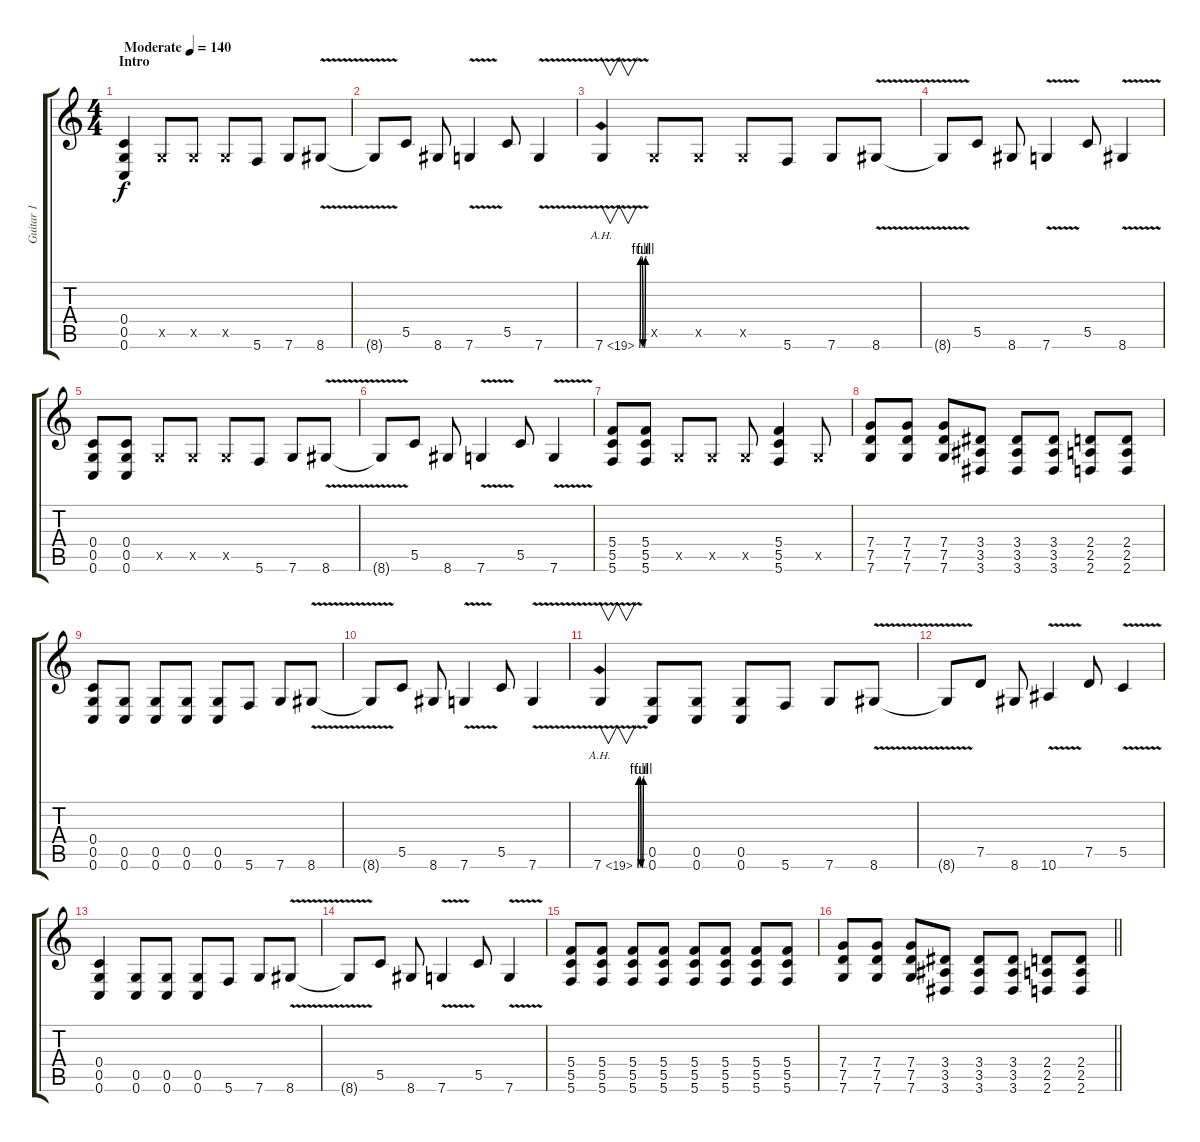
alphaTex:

\track ("Guitar 1" "Guitar 1") {instrument distortionguitar}
\staff {score tabs}
\tuning (D4 A3 F3 C3 G2 C2) {hide}
\ts (4 4)
\section ("" "Intro")
\tempo (140 "Moderate")
\clef g2
\ks c
(0.4 0.5 0.6).4{dy f instrument distortionguitar} 0.5{x}.8 0.5{x}.8 0.5{x}.8 5.6.8 7.6.8 8.6{v}.8 |
8.6{t}.8 5.5.8 8.6.8 7.6{v}.4 5.5.8 7.6{v}.4 |
7.6{be (custom 0 0 10 4 20 4 30 0 40 0 50 4 60 4) ah 12 v}.4{v} 0.5{x}.8 0.5{x}.8 0.5{x}.8 5.6.8 7.6.8 8.6{v}.8 |
8.6{t}.8 5.5.8 8.6.8 7.6{v}.4 5.5.8 8.6{v}.4 |
(0.4 0.5 0.6).8 (0.4 0.5 0.6).8 0.5{x}.8 0.5{x}.8 0.5{x}.8 5.6.8 7.6.8 8.6{v}.8 |
8.6{t}.8 5.5.8 8.6.8 7.6{v}.4 5.5.8 7.6{v}.4 |
(5.4 5.5 5.6).8 (5.4 5.5 5.6).8 0.5{x}.8 0.5{x}.8 0.5{x}.8 (5.4 5.5 5.6).4 0.5{x}.8 |
(7.4 7.5 7.6).8 (7.4 7.5 7.6).8 (7.4 7.5 7.6).8 (3.4 3.5 3.6).8 (3.4 3.5 3.6).8 (3.4 3.5 3.6).8 (2.4 2.5 2.6).8 (2.4 2.5 2.6).8 |
(0.4 0.5 0.6).8 (0.5 0.6).8 (0.5 0.6).8 (0.5 0.6).8 (0.5 0.6).8 5.6.8 7.6.8 8.6{v}.8 |
8.6{t}.8 5.5.8 8.6.8 7.6{v}.4 5.5.8 7.6{v}.4 |
7.6{be (custom 0 0 10 4 20 4 30 0 40 0 50 4 60 4) ah 12 v}.4{v} (0.5 0.6).8 (0.5 0.6).8 (0.5 0.6).8 5.6.8 7.6.8 8.6{v}.8 |
8.6{t}.8 7.5.8 8.6.8 10.6{v}.4 7.5.8 5.5{v}.4 |
(0.4 0.5 0.6).4 (0.5 0.6).8 (0.5 0.6).8 (0.5 0.6).8 5.6.8 7.6.8 8.6{v}.8 |
8.6{t}.8 5.5.8 8.6.8 7.6{v}.4 5.5.8 7.6{v}.4 |
(5.4 5.5 5.6).8 (5.4 5.5 5.6).8 (5.4 5.5 5.6).8 (5.4 5.5 5.6).8 (5.4 5.5 5.6).8 (5.4 5.5 5.6).8 (5.4 5.5 5.6).8 (5.4 5.5 5.6).8 |
\barLineRight lightlight
(7.4 7.5 7.6).8 (7.4 7.5 7.6).8 (7.4 7.5 7.6).8 (3.4 3.5 3.6).8 (3.4 3.5 3.6).8 (3.4 3.5 3.6).8 (2.4 2.5 2.6).8 (2.4 2.5 2.6).8
